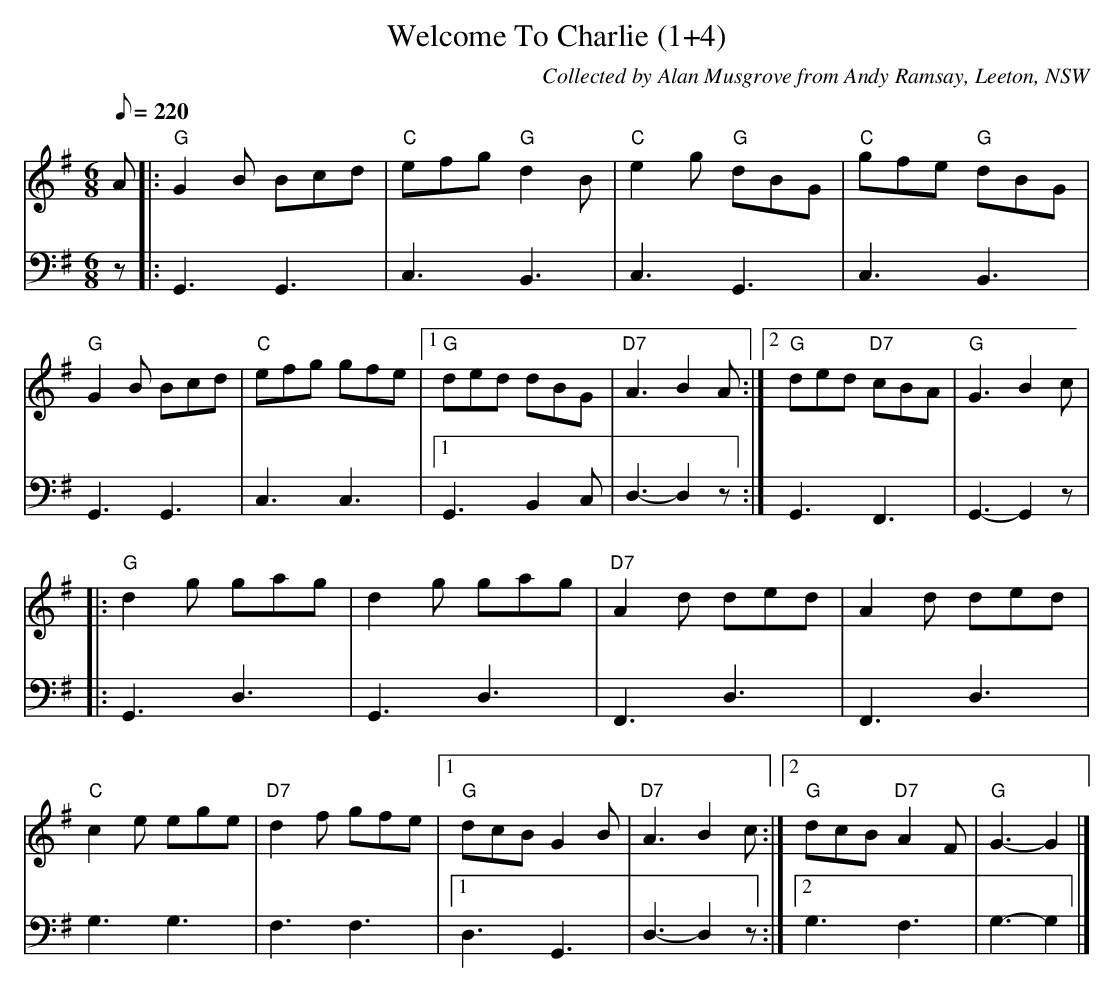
X:1
T:Welcome To Charlie (1+4)
M:6/8
L:1/8
Q:220
C:Collected by Alan Musgrove from Andy Ramsay, Leeton, NSW
K:G
V:1
A|:"G"G2B Bcd|"C"efg "G"d2B|"C"e2g "G"dBG|"C"gfe "G"dBG|
"G"G2B Bcd|"C"efg gfe|1"G"ded dBG|"D7"A3B2A:|2"G"ded "D7"cBA|"G"G3B2c|
|:"G"d2g gag|d2g gag|"D7"A2d ded|A2d ded|
"C"c2e ege|"D7"d2f gfe|1"G"dcBG2B|"D7"A3B2c:|2"G"dcB "D7"A2F|"G"G3-G2|]
V:4 clef=bass
z|:G,,3 G,,3|C,3B,,3|C,3G,,3|C,3B,,3|
G,,3 G,,3|C,3C,3|1G,,3B,,2C,|D,3-D,2z:|G,,3F,,3|G,,3-G,,2z|
|:G,,3D,3|G,,3D,3|F,,3D,3|F,,3D,3|
G,3G,3|F,3F,3|1D,3G,,3|D,3-D,2z:|2G,3F,3|G,3-G,2|]
